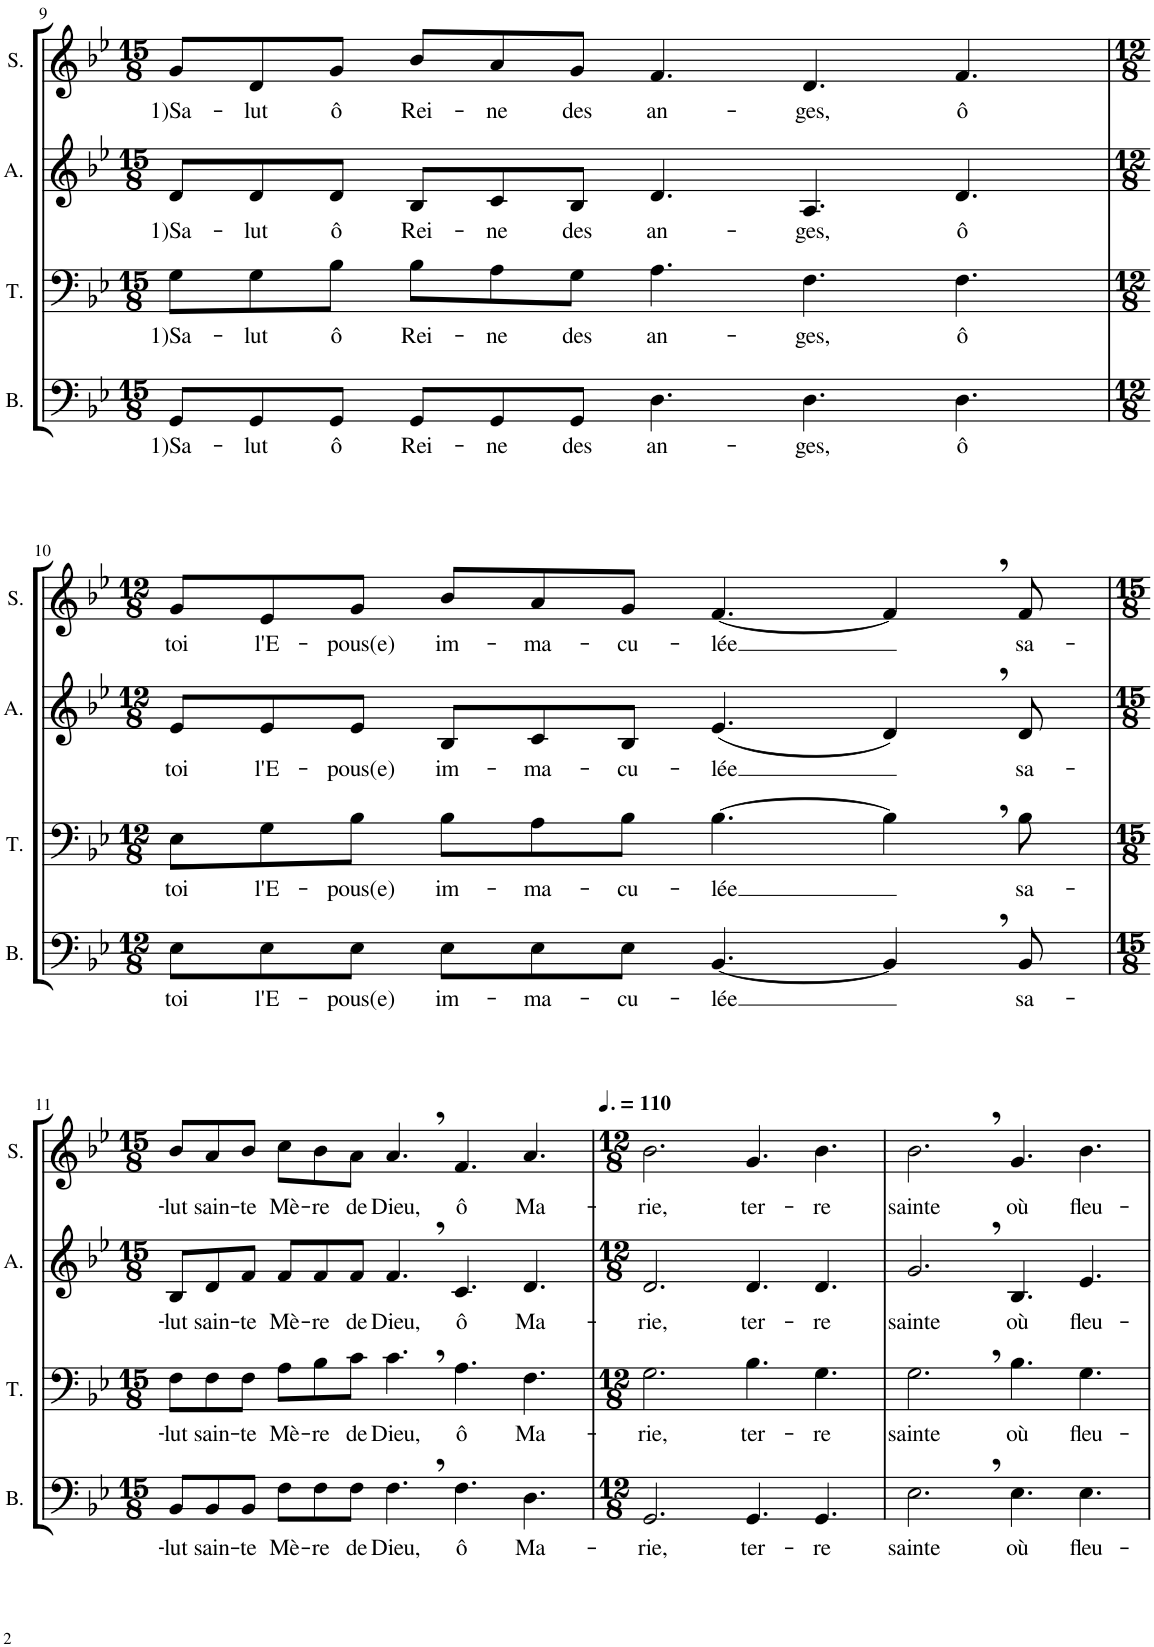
**kern	**text	**kern	**text	**kern	**text	**kern	**text
*part4	*part4	*part3	*part3	*part2	*part2	*part1	*part1
*staff4	*staff4	*staff3	*staff3	*staff2	*staff2	*staff1	*staff1
*I"Bass	*	*I"Tenor	*	*I"Alto	*	*I"Soprano	*
*I'B.	*	*I'T.	*	*I'A.	*	*I'S.	*
!!LO:PB:g=z
*clefF4	*	*clefF4	*	*clefG2	*	*clefG2	*
*k[b-e-]	*	*k[b-e-]	*	*k[b-e-]	*	*k[b-e-]	*
*M15/8	*	*M15/8	*	*M15/8	*	*M15/8	*
=9	=9	=9	=9	=9	=9	=9	=9
!	!LO:LY:b	!	!LO:LY:b	!	!LO:LY:b	!	!LO:LY:b
8GG/L	1)Sa-	8G\L	1)Sa-	8d/L	1)Sa-	8g/L	1)Sa-
!	!LO:LY:b	!	!LO:LY:b	!	!LO:LY:b	!	!LO:LY:b
8GG/	-lut	8G\	-lut	8d/	-lut	8d/	-lut
!	!LO:LY:b	!	!LO:LY:b	!	!LO:LY:b	!	!LO:LY:b
8GG/J	ô	8B-\J	ô	8d/J	ô	8g/J	ô
!	!LO:LY:b	!	!LO:LY:b	!	!LO:LY:b	!	!LO:LY:b
8GG/L	Rei-	8B-\L	Rei-	8B-/L	Rei-	8b-/L	Rei-
!	!LO:LY:b	!	!LO:LY:b	!	!LO:LY:b	!	!LO:LY:b
8GG/	-ne	8A\	-ne	8c/	-ne	8a/	-ne
!	!LO:LY:b	!	!LO:LY:b	!	!LO:LY:b	!	!LO:LY:b
8GG/J	des	8G\J	des	8B-/J	des	8g/J	des
!	!LO:LY:b	!	!LO:LY:b	!	!LO:LY:b	!	!LO:LY:b
4.D\	an-	4.A\	an-	4.d/	an-	4.f/	an-
!	!LO:LY:b	!	!LO:LY:b	!	!LO:LY:b	!	!LO:LY:b
4.D\	-ges,	4.F\	-ges,	4.A/	-ges,	4.d/	-ges,
!	!LO:LY:b	!	!LO:LY:b	!	!LO:LY:b	!	!LO:LY:b
4.D\	ô	4.F\	ô	4.d/	ô	4.f/	ô
!!LO:LB:g=z
=10	=10	=10	=10	=10	=10	=10	=10
*M12/8	*	*M12/8	*	*M12/8	*	*M12/8	*
!	!LO:LY:b	!	!LO:LY:b	!	!LO:LY:b	!	!LO:LY:b
8E-\L	toi	8E-\L	toi	8e-/L	toi	8g/L	toi
!	!LO:LY:b	!	!LO:LY:b	!	!LO:LY:b	!	!LO:LY:b
8E-\	l'E-	8G\	l'E-	8e-/	l'E-	8e-/	l'E-
!	!LO:LY:b	!	!LO:LY:b	!	!LO:LY:b	!	!LO:LY:b
8E-\J	-pous(e)	8B-\J	-pous(e)	8e-/J	-pous(e)	8g/J	-pous(e)
!	!LO:LY:b	!	!LO:LY:b	!	!LO:LY:b	!	!LO:LY:b
8E-\L	im-	8B-\L	im-	8B-/L	im-	8b-/L	im-
!	!LO:LY:b	!	!LO:LY:b	!	!LO:LY:b	!	!LO:LY:b
8E-\	-ma-	8A\	-ma-	8c/	-ma-	8a/	-ma-
!	!LO:LY:b	!	!LO:LY:b	!	!LO:LY:b	!	!LO:LY:b
8E-\J	-cu-	8B-\J	-cu-	8B-/J	-cu-	8g/J	-cu-
!	!LO:LY:b	!	!LO:LY:b	!	!LO:LY:b	!	!LO:LY:b
[4.BB-/	-lée	[4.B-\	-lée	(4.e-/	-lée	[4.f/	-lée
4BB-,/]	.	4B-,\]	.	4d,/)	.	4f,/]	.
!	!LO:LY:b	!	!LO:LY:b	!	!LO:LY:b	!	!LO:LY:b
8BB-/	sa-	8B-\	sa-	8d/	sa-	8f/	sa-
!!LO:LB:g=z
=11	=11	=11	=11	=11	=11	=11	=11
*M15/8	*	*M15/8	*	*M15/8	*	*M15/8	*
!	!LO:LY:b	!	!LO:LY:b	!	!LO:LY:b	!	!LO:LY:b
8BB-/L	-lut	8F\L	-lut	8B-/L	-lut	8b-/L	-lut
!	!LO:LY:b	!	!LO:LY:b	!	!LO:LY:b	!	!LO:LY:b
8BB-/	sain-	8F\	sain-	8d/	sain-	8a/	sain-
!	!LO:LY:b	!	!LO:LY:b	!	!LO:LY:b	!	!LO:LY:b
8BB-/J	-te	8F\J	-te	8f/J	-te	8b-/J	-te
!	!LO:LY:b	!	!LO:LY:b	!	!LO:LY:b	!	!LO:LY:b
8F\L	Mè-	8A\L	Mè-	8f/L	Mè-	8cc\L	Mè-
!	!LO:LY:b	!	!LO:LY:b	!	!LO:LY:b	!	!LO:LY:b
8F\	-re	8B-\	-re	8f/	-re	8b-\	-re
!	!LO:LY:b	!	!LO:LY:b	!	!LO:LY:b	!	!LO:LY:b
8F\J	de	8c\J	de	8f/J	de	8a\J	de
!	!LO:LY:b	!	!LO:LY:b	!	!LO:LY:b	!	!LO:LY:b
4.F,\	Dieu,	4.c,\	Dieu,	4.f,/	Dieu,	4.a,/	Dieu,
!	!LO:LY:b	!	!LO:LY:b	!	!LO:LY:b	!	!LO:LY:b
4.F\	ô	4.A\	ô	4.c/	ô	4.f/	ô
!	!LO:LY:b	!	!LO:LY:b	!	!LO:LY:b	!	!LO:LY:b
4.D\	Ma-	4.F\	Ma-	4.d/	Ma-	4.a/	Ma-
=12	=12	=12	=12	=12	=12	=12	=12
*M12/8	*	*M12/8	*	*M12/8	*	*M12/8	*
*	*	*	*	*	*	*MM165	*
!	!LO:LY:b	!	!LO:LY:b	!	!LO:LY:b	!	!LO:LY:b
2.GG/	-rie,	2.G\	-rie,	2.d/	-rie,	2.b-\	-rie,
!	!LO:LY:b	!	!LO:LY:b	!	!LO:LY:b	!	!LO:LY:b
4.GG/	ter-	4.B-\	ter-	4.d/	ter-	4.g/	ter-
!	!LO:LY:b	!	!LO:LY:b	!	!LO:LY:b	!	!LO:LY:b
4.GG/	-re	4.G\	-re	4.d/	-re	4.b-\	-re
=13	=13	=13	=13	=13	=13	=13	=13
!	!LO:LY:b	!	!LO:LY:b	!	!LO:LY:b	!	!LO:LY:b
2.E-,\	sainte	2.G,\	sainte	2.g,/	sainte	2.b-,\	sainte
!	!LO:LY:b	!	!LO:LY:b	!	!LO:LY:b	!	!LO:LY:b
4.E-\	où	4.B-\	où	4.B-/	où	4.g/	où
!	!LO:LY:b	!	!LO:LY:b	!	!LO:LY:b	!	!LO:LY:b
4.E-\	fleu-	4.G\	fleu-	4.e-/	fleu-	4.b-\	fleu-
=	=	=	=	=	=	=	=
*-	*-	*-	*-	*-	*-	*-	*-
